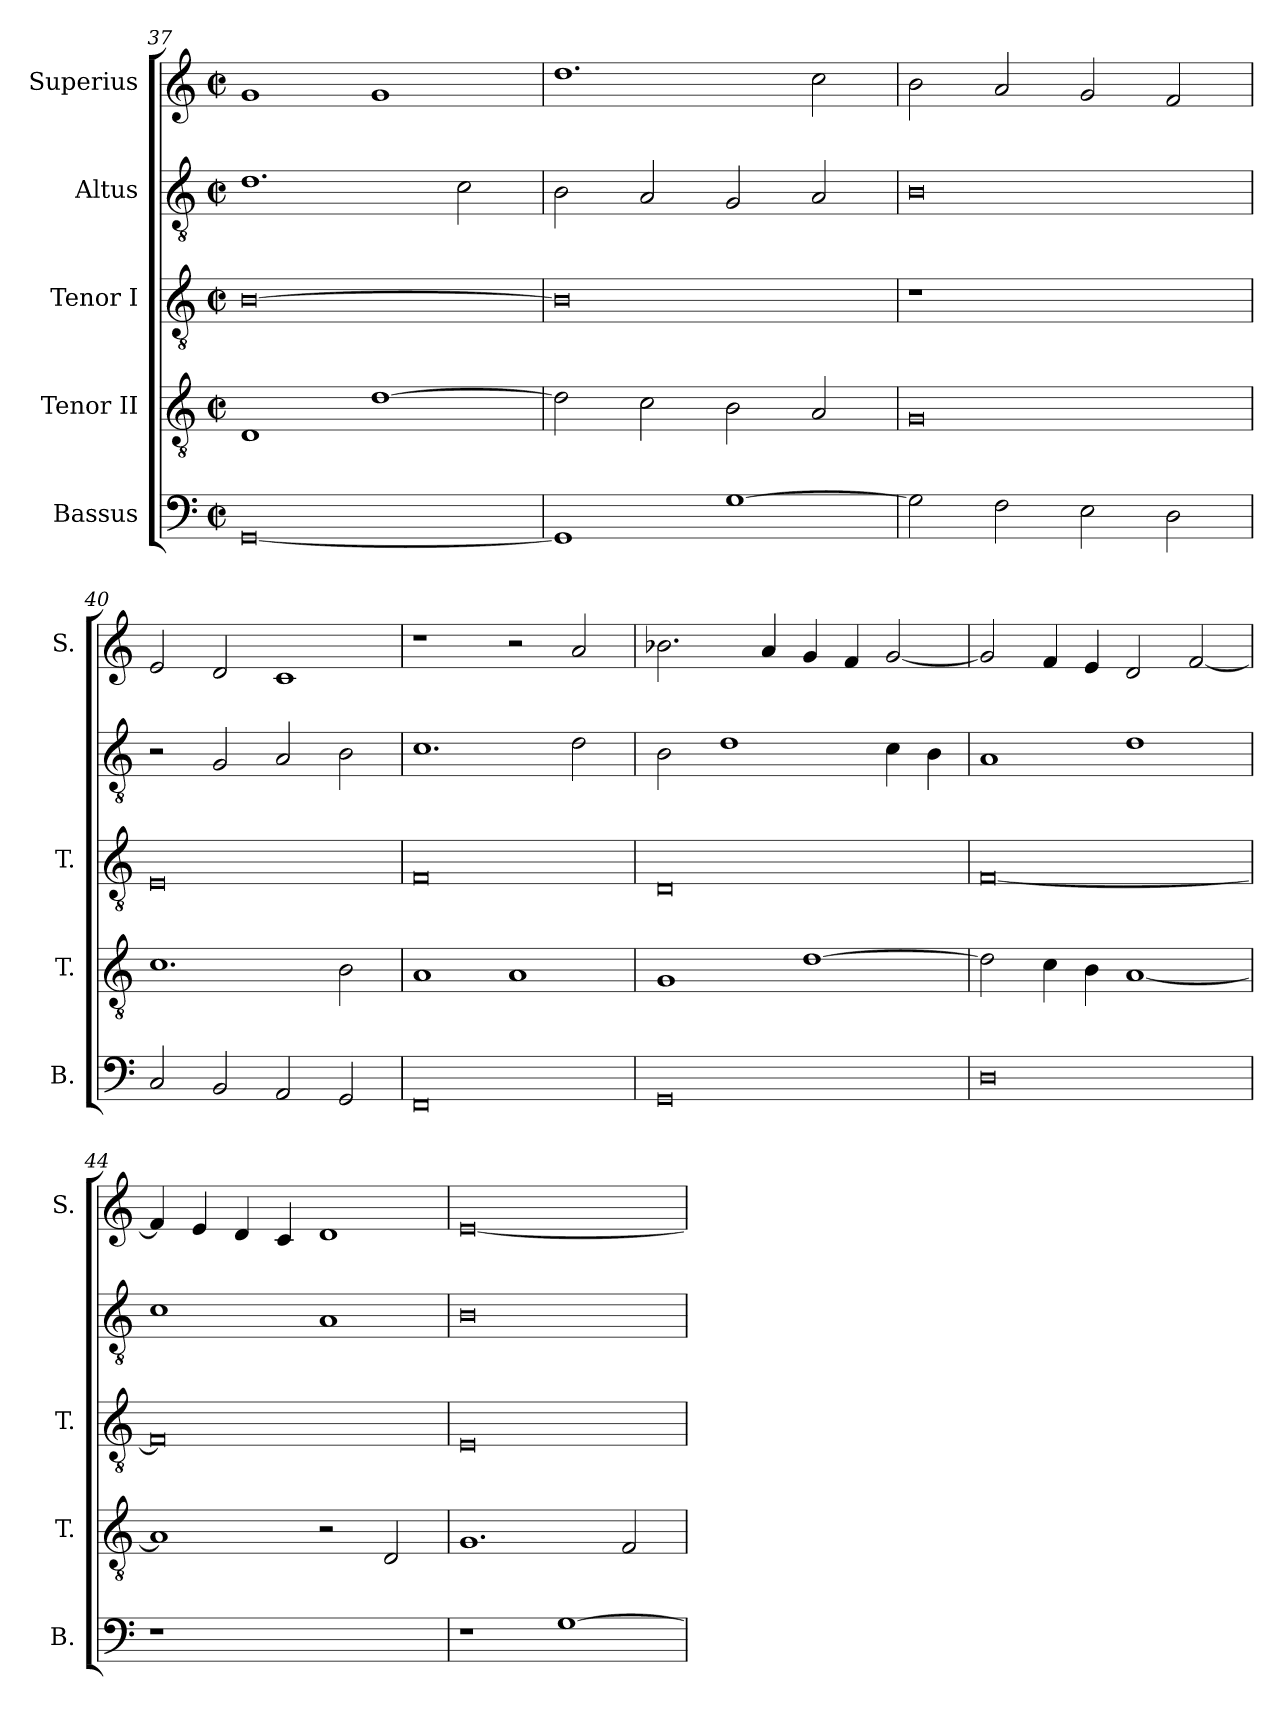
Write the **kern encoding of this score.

**kern	**kern	**kern	**kern	**kern
*part5	*part4	*part3	*part2	*part1
*staff5	*staff4	*staff3	*staff2	*staff1
*I"Bassus	*I"Tenor II	*I"Tenor I	*I"Altus	*I"Superius
*I'B.	*I'T.	*I'T.	*	*I'S.
!!LO:LB:g=z
*clefF4	*clefGv2	*clefGv2	*clefGv2	*clefG2
*	*ITrd7c12	*ITrd7c12	*ITrd7c12	*
*k[]	*k[]	*k[]	*k[]	*k[]
*C:	*C:	*C:	*C:	*C:
*M2/2	*M2/2	*M2/2	*M2/2	*M2/2
*met(c|)	*met(c|)	*met(c|)	*met(c|)	*met(c|)
=37	=37	=37	=37	=37
[<0GGi	1DDi	[>0BBi	1.Di	1gi
.	[>1Di	.	.	1gi
.	.	.	2Ci\	.
=38	=38	=38	=38	=38
1GGi]	2Di\]	0BBi]	2BBi\	1.ddi
.	2Ci\	.	2AAi/	.
[>1Gi	2BBi\	.	2GGi/	.
.	2AAi/	.	2AAi/	2cci\
=39	=39	=39	=39	=39
!	!	!LO:N:vis=1	!	!
2Gi\]	0GGi	1r	0BBi	2bi\
2Fi\	.	.	.	2ai/
2Ei\	.	1ryy	.	2gi/
2Di\	.	.	.	2fi/
=40	=40	=40	=40	=40
2Ci/	1.Ci	0EEi	2r	2ei/
2BBi/	.	.	2GGi/	2di/
2AAi/	.	.	2AAi/	1ci
2GGi/	2BBi\	.	2BBi\	.
=41	=41	=41	=41	=41
0FFi	1AAi	0FFi	1.Ci	1r
.	1AAi	.	.	2r
.	.	.	2Di\	2ai/
!!LO:PB:g=z
=42	=42	=42	=42	=42
0GGi	1GGi	0DDi	2BBi\	2.b-Xi\
.	.	.	1Di	.
.	.	.	.	4ai/
.	[>1Di	.	.	4gi/
.	.	.	.	4fi/
.	.	.	4Ci\	[<2gi/
.	.	.	4BBi\	.
=43	=43	=43	=43	=43
0Di	2Di\]	[<0FFi	1AAi	2gi/]
.	4Ci\	.	.	4fi/
.	4BBi\	.	.	4ei/
.	[<1AAi	.	1Di	2di/
.	.	.	.	[<2fi/
=44	=44	=44	=44	=44
!LO:N:vis=1	!	!	!	!
1r	1AAi]	0FFi]	1Ci	4fi/]
.	.	.	.	4ei/
.	.	.	.	4di/
.	.	.	.	4ci/
1ryy	2r	.	1AAi	1di
.	2DDi/	.	.	.
=45	=45	=45	=45	=45
1r	1.GGi	0EEi	0BBi	[<0ei
[>1Gi	.	.	.	.
.	2FFi/	.	.	.
=	=	=	=	=
*-	*-	*-	*-	*-
